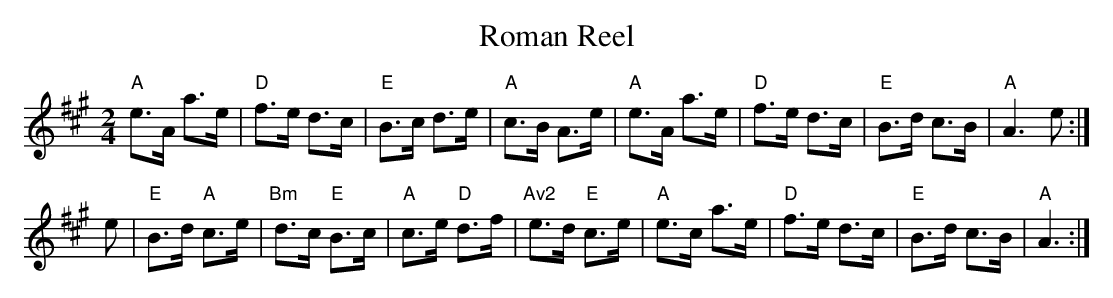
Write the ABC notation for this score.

X:1
T:Roman Reel
M:2/4
L:1/4
K:A
"A"e3/4A/4 a3/4e/4|"D"f3/4e/4 d3/4c/4|"E"B3/4c/4 d3/4e/4|"A"c3/4B/4 A3/4e/4|\
"A"e3/4A/4 a3/4e/4|"D"f3/4e/4 d3/4c/4|"E"B3/4d/4 c3/4B/4|"A"A3/2e/2:|
e/2|"E"B3/4d/4 "A"c3/4e/4|"Bm"d3/4c/4 "E"B3/4c/4|"A"c3/4e/4 "D"d3/4f/4|\
"Av2"e3/4d/4 "E"c3/4e/4|"A"e3/4c/4 a3/4e/4|"D"f3/4e/4 d3/4c/4|"E"B3/4d/4 c3/4B/4|"A"A3/2:|
